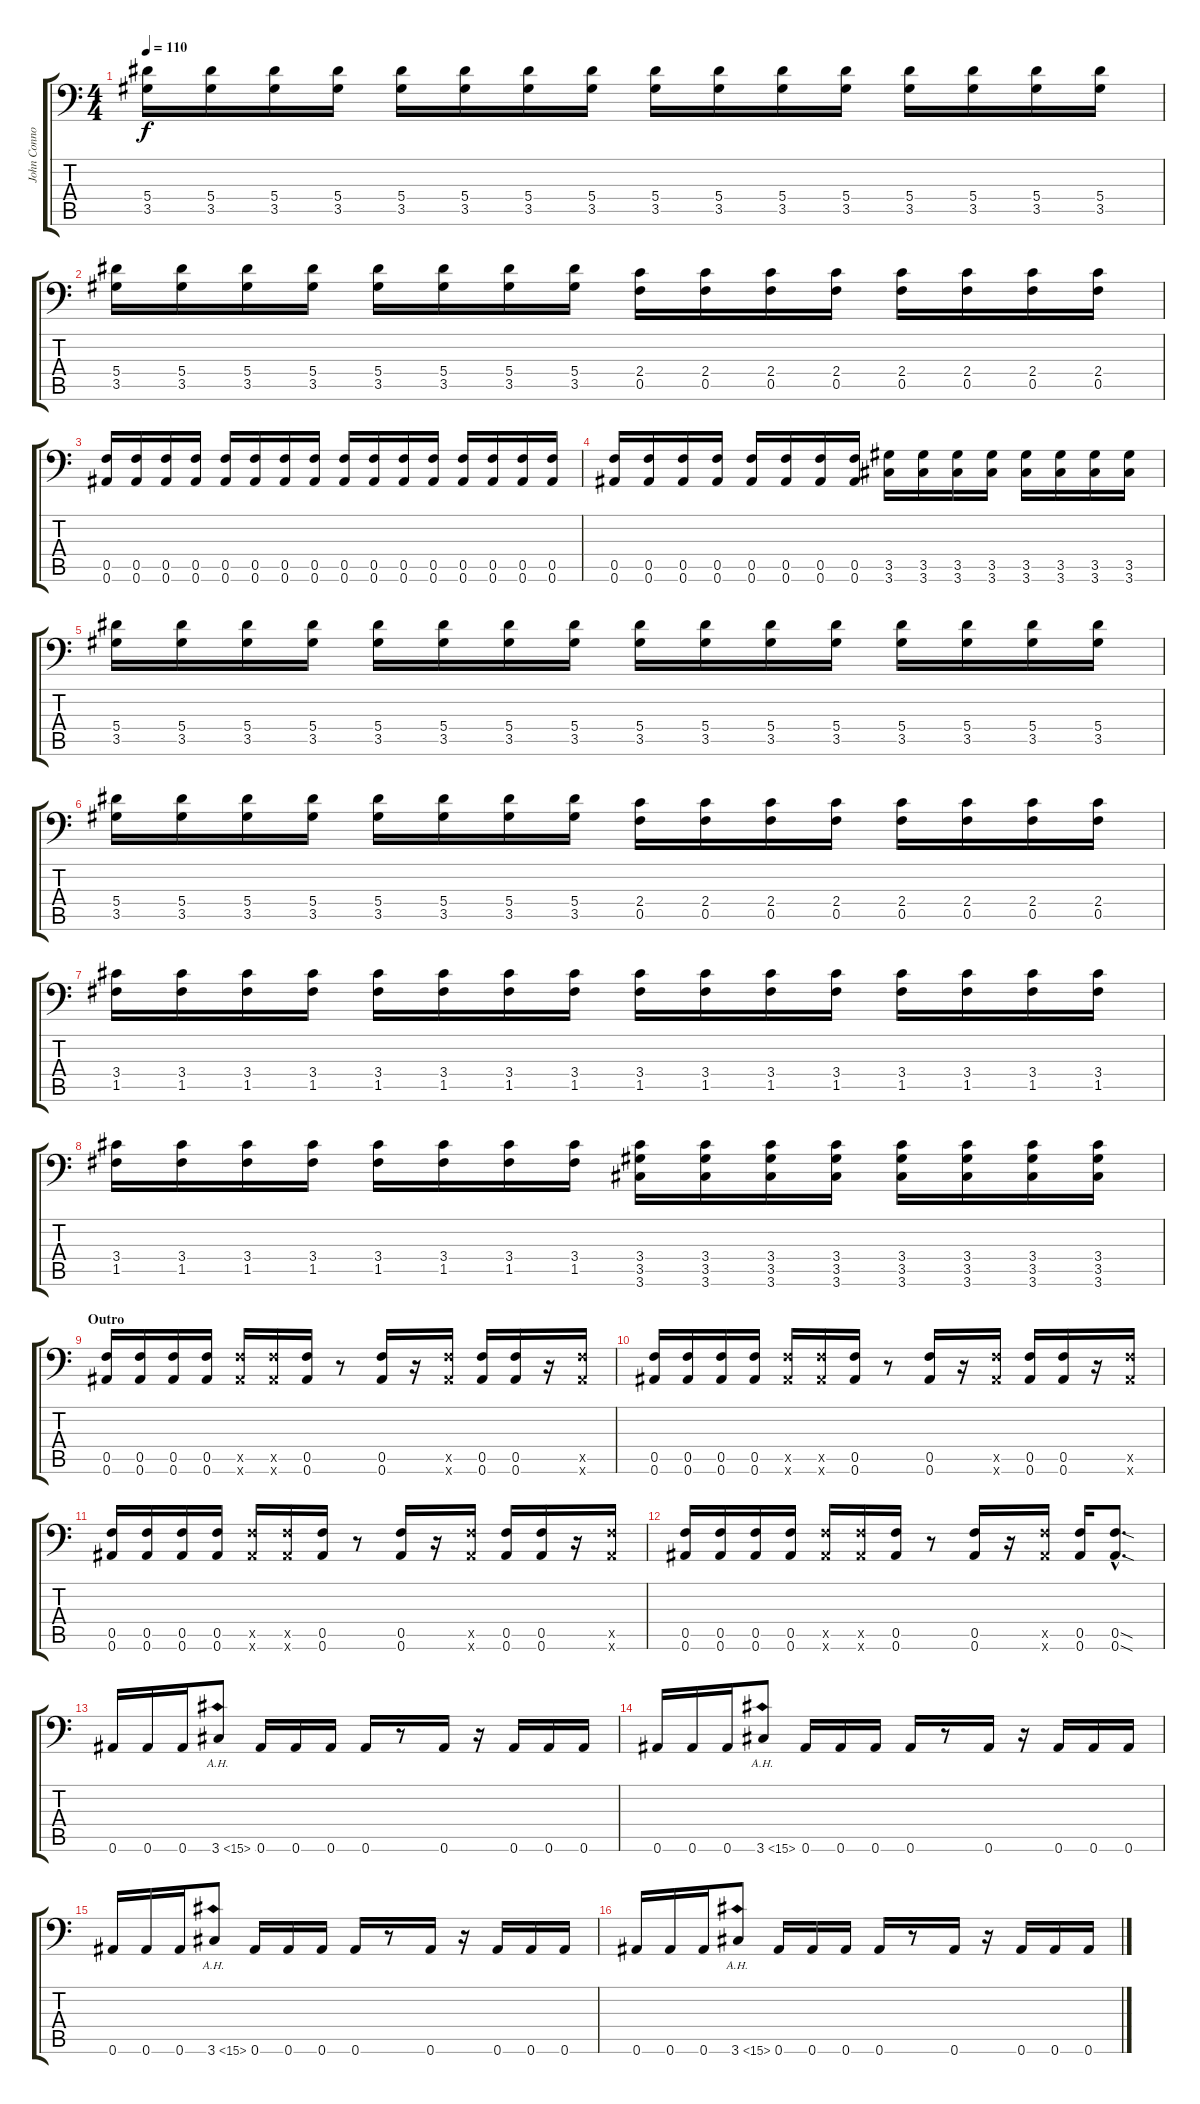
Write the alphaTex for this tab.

\track ("John Connolly" "John Conno") {instrument overdrivenguitar}
\staff {score tabs}
\tuning (C4 G3 Eb3 Bb2 F2 Bb1) {hide}
\ts (4 4)
\tempo 110
\clef f4
\ks c
(5.4 3.5).16{dy f volume 16 balance 8} (5.4 3.5).16 (5.4 3.5).16 (5.4 3.5).16 (5.4 3.5).16 (5.4 3.5).16 (5.4 3.5).16 (5.4 3.5).16 (5.4 3.5).16 (5.4 3.5).16 (5.4 3.5).16 (5.4 3.5).16 (5.4 3.5).16 (5.4 3.5).16 (5.4 3.5).16 (5.4 3.5).16 |
(5.4 3.5).16 (5.4 3.5).16 (5.4 3.5).16 (5.4 3.5).16 (5.4 3.5).16 (5.4 3.5).16 (5.4 3.5).16 (5.4 3.5).16 (2.4 0.5).16 (2.4 0.5).16 (2.4 0.5).16 (2.4 0.5).16 (2.4 0.5).16 (2.4 0.5).16 (2.4 0.5).16 (2.4 0.5).16 |
(0.5 0.6).16 (0.5 0.6).16 (0.5 0.6).16 (0.5 0.6).16 (0.5 0.6).16 (0.5 0.6).16 (0.5 0.6).16 (0.5 0.6).16 (0.5 0.6).16 (0.5 0.6).16 (0.5 0.6).16 (0.5 0.6).16 (0.5 0.6).16 (0.5 0.6).16 (0.5 0.6).16 (0.5 0.6).16 |
(0.5 0.6).16 (0.5 0.6).16 (0.5 0.6).16 (0.5 0.6).16 (0.5 0.6).16 (0.5 0.6).16 (0.5 0.6).16 (0.5 0.6).16 (3.5 3.6).16 (3.5 3.6).16 (3.5 3.6).16 (3.5 3.6).16 (3.5 3.6).16 (3.5 3.6).16 (3.5 3.6).16 (3.5 3.6).16 |
(5.4 3.5).16{volume 16 balance 8} (5.4 3.5).16 (5.4 3.5).16 (5.4 3.5).16 (5.4 3.5).16 (5.4 3.5).16 (5.4 3.5).16 (5.4 3.5).16 (5.4 3.5).16 (5.4 3.5).16 (5.4 3.5).16 (5.4 3.5).16 (5.4 3.5).16 (5.4 3.5).16 (5.4 3.5).16 (5.4 3.5).16 |
(5.4 3.5).16 (5.4 3.5).16 (5.4 3.5).16 (5.4 3.5).16 (5.4 3.5).16 (5.4 3.5).16 (5.4 3.5).16 (5.4 3.5).16 (2.4 0.5).16 (2.4 0.5).16 (2.4 0.5).16 (2.4 0.5).16 (2.4 0.5).16 (2.4 0.5).16 (2.4 0.5).16 (2.4 0.5).16 |
(3.4 1.5).16 (3.4 1.5).16 (3.4 1.5).16 (3.4 1.5).16 (3.4 1.5).16 (3.4 1.5).16 (3.4 1.5).16 (3.4 1.5).16 (3.4 1.5).16 (3.4 1.5).16 (3.4 1.5).16 (3.4 1.5).16 (3.4 1.5).16 (3.4 1.5).16 (3.4 1.5).16 (3.4 1.5).16 |
(3.4 1.5).16 (3.4 1.5).16 (3.4 1.5).16 (3.4 1.5).16 (3.4 1.5).16 (3.4 1.5).16 (3.4 1.5).16 (3.4 1.5).16 (3.4 3.5 3.6).16 (3.4 3.5 3.6).16 (3.4 3.5 3.6).16 (3.4 3.5 3.6).16 (3.4 3.5 3.6).16 (3.4 3.5 3.6).16 (3.4 3.5 3.6).16 (3.4 3.5 3.6).16 |
\section ("" "Outro")
(0.5 0.6).16{volume 13 balance 16} (0.5 0.6).16 (0.5 0.6).16 (0.5 0.6).16 (0.5{x} 0.6{x}).16 (0.5{x} 0.6{x}).16 (0.5 0.6).16 r.8 (0.5 0.6).16 r.16 (0.5{x} 0.6{x}).16 (0.5 0.6).16 (0.5 0.6).16 r.16 (0.5{x} 0.6{x}).16 |
(0.5 0.6).16 (0.5 0.6).16 (0.5 0.6).16 (0.5 0.6).16 (0.5{x} 0.6{x}).16 (0.5{x} 0.6{x}).16 (0.5 0.6).16 r.8 (0.5 0.6).16 r.16 (0.5{x} 0.6{x}).16 (0.5 0.6).16 (0.5 0.6).16 r.16 (0.5{x} 0.6{x}).16 |
(0.5 0.6).16 (0.5 0.6).16 (0.5 0.6).16 (0.5 0.6).16 (0.5{x} 0.6{x}).16 (0.5{x} 0.6{x}).16 (0.5 0.6).16 r.8 (0.5 0.6).16 r.16 (0.5{x} 0.6{x}).16 (0.5 0.6).16 (0.5 0.6).16 r.16 (0.5{x} 0.6{x}).16 |
(0.5 0.6).16 (0.5 0.6).16 (0.5 0.6).16 (0.5 0.6).16 (0.5{x} 0.6{x}).16 (0.5{x} 0.6{x}).16 (0.5 0.6).16 r.8 (0.5 0.6).16 r.16 (0.5{x} 0.6{x}).16 (0.5 0.6).16 (0.5{sod hac} 0.6{sod hac}).8{d} |
0.6.16{balance 8} 0.6.16 0.6.16 3.6{ah 12}.8 0.6.16 0.6.16 0.6.16 0.6.16 r.8 0.6.16 r.16 0.6.16 0.6.16 0.6.16 |
0.6.16 0.6.16 0.6.16 3.6{ah 12}.8 0.6.16 0.6.16 0.6.16 0.6.16 r.8 0.6.16 r.16 0.6.16 0.6.16 0.6.16 |
0.6.16 0.6.16 0.6.16 3.6{ah 12}.8 0.6.16 0.6.16 0.6.16 0.6.16 r.8 0.6.16 r.16 0.6.16 0.6.16 0.6.16 |
0.6.16 0.6.16 0.6.16 3.6{ah 12}.8 0.6.16 0.6.16 0.6.16 0.6.16 r.8 0.6.16 r.16 0.6.16 0.6.16 0.6.16
